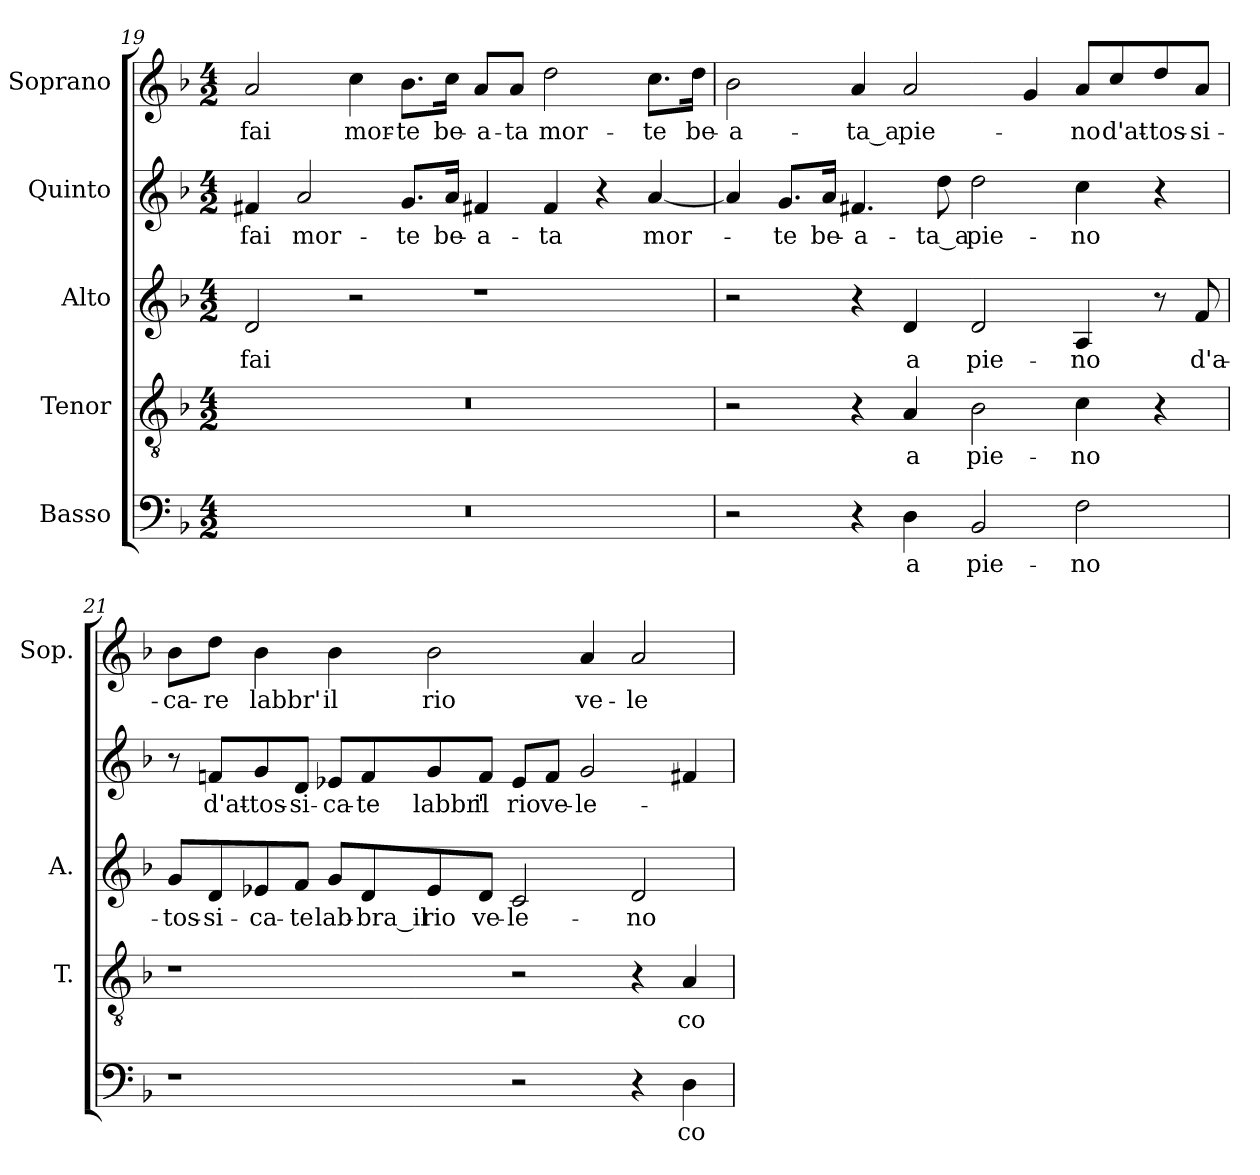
**kern	**text	**kern	**text	**kern	**text	**kern	**text	**kern	**text
*part5	*part5	*part4	*part4	*part3	*part3	*part2	*part2	*part1	*part1
*staff5	*staff5	*staff4	*staff4	*staff3	*staff3	*staff2	*staff2	*staff1	*staff1
*I"Basso	*	*I"Tenor	*	*I"Alto	*	*I"Quinto	*	*I"Soprano	*
*	*	*I'T.	*	*I'A.	*	*	*	*I'Sop.	*
*clefF4	*	*clefGv2	*	*clefG2	*	*clefG2	*	*clefG2	*
*	*	*ITrd7c12	*	*	*	*	*	*	*
*k[b-]	*	*k[b-]	*	*k[b-]	*	*k[b-]	*	*k[b-]	*
*F:	*	*F:	*	*F:	*	*F:	*	*F:	*
*M4/2	*	*M4/2	*	*M4/2	*	*M4/2	*	*M4/2	*
=19	=19	=19	=19	=19	=19	=19	=19	=19	=19
!LO:N:vis=1	!	!LO:N:vis=1	!	!	!	!	!	!	!
!	!	!	!	!	!LO:LY:b:color=#000000	!	!	!	!
!	!	!	!	!	!	!	!LO:LY:b:color=#000000	!	!
!	!	!	!	!	!	!	!	!	!LO:LY:b:color=#000000
0r	.	0r	.	2di/	fai	4f#Xi/	fai	2ai/	fai
!	!	!	!	!	!	!	!LO:LY:b:color=#000000	!	!
.	.	.	.	.	.	2ai/	mor-	.	.
!	!	!	!	!	!	!	!	!	!LO:LY:b:color=#000000
.	.	.	.	2r	.	.	.	4cci\	mor-
!	!	!	!	!	!	!	!LO:LY:b:color=#000000	!	!
!	!	!	!	!	!	!	!	!	!LO:LY:b:color=#000000
.	.	.	.	.	.	8.gi/L	-te	8.b-i\L	-te
!	!	!	!	!	!	!	!LO:LY:b:color=#000000	!	!
!	!	!	!	!	!	!	!	!	!LO:LY:b:color=#000000
.	.	.	.	.	.	16ai/Jk	be-	16cci\Jk	be-
!	!	!	!	!	!	!	!LO:LY:b:color=#000000	!	!
!	!	!	!	!	!	!	!	!	!LO:LY:b:color=#000000
.	.	.	.	1r	.	4f#Xi/	-a-	8ai/L	-a-
!	!	!	!	!	!	!	!	!	!LO:LY:b:color=#000000
.	.	.	.	.	.	.	.	8ai/J	-ta
!	!	!	!	!	!	!	!LO:LY:b:color=#000000	!	!
!	!	!	!	!	!	!	!	!	!LO:LY:b:color=#000000
.	.	.	.	.	.	4f#i/	-ta	2ddi\	mor-
.	.	.	.	.	.	4r	.	.	.
!	!	!	!	!	!	!	!LO:LY:b:color=#000000	!	!
!	!	!	!	!	!	!	!	!	!LO:LY:b:color=#000000
.	.	.	.	.	.	[<4ai/	mor-	8.cci\L	-te
!	!	!	!	!	!	!	!	!	!LO:LY:b:color=#000000
.	.	.	.	.	.	.	.	16ddi\Jk	be-
=20	=20	=20	=20	=20	=20	=20	=20	=20	=20
!	!	!	!	!	!	!	!	!	!LO:LY:b:color=#000000
2r	.	2r	.	2r	.	4ai/]	.	2b-i\	-a-
!	!	!	!	!	!	!	!LO:LY:b:color=#000000	!	!
.	.	.	.	.	.	8.gi/L	-te	.	.
!	!	!	!	!	!	!	!LO:LY:b:color=#000000	!	!
.	.	.	.	.	.	16ai/Jk	be-	.	.
!	!	!	!	!	!	!	!LO:LY:b:color=#000000	!	!
!	!	!	!	!	!	!	!	!	!LO:LY:b:color=#000000
4r	.	4r	.	4r	.	4.f#Xi/	-a-	4ai/	-ta_a
!	!LO:LY:b:color=#000000	!	!	!	!	!	!	!	!
!	!	!	!LO:LY:b:color=#000000	!	!	!	!	!	!
!	!	!	!	!	!LO:LY:b:color=#000000	!	!	!	!
!	!	!	!	!	!	!	!	!	!LO:LY:b:color=#000000
4Di\	a	4AAi/	a	4di/	a	.	.	2ai/	pie-
!	!	!	!	!	!	!	!LO:LY:b:color=#000000	!	!
.	.	.	.	.	.	8ddi\	-ta_a	.	.
!	!LO:LY:b:color=#000000	!	!	!	!	!	!	!	!
!	!	!	!LO:LY:b:color=#000000	!	!	!	!	!	!
!	!	!	!	!	!LO:LY:b:color=#000000	!	!	!	!
!	!	!	!	!	!	!	!LO:LY:b:color=#000000	!	!
2BB-i/	pie-	2BB-i\	pie-	2di/	pie-	2ddi\	pie-	.	.
.	.	.	.	.	.	.	.	4gi/	.
!	!LO:LY:b:color=#000000	!	!	!	!	!	!	!	!
!	!	!	!LO:LY:b:color=#000000	!	!	!	!	!	!
!	!	!	!	!	!LO:LY:b:color=#000000	!	!	!	!
!	!	!	!	!	!	!	!LO:LY:b:color=#000000	!	!
!	!	!	!	!	!	!	!	!	!LO:LY:b:color=#000000
2Fi\	-no	4Ci\	-no	4Ai/	-no	4cci\	-no	8ai/L	-no
!	!	!	!	!	!	!	!	!	!LO:LY:b:color=#000000
.	.	.	.	.	.	.	.	8cci/	d'at-
!	!	!	!	!	!	!	!	!	!LO:LY:b:color=#000000
.	.	4r	.	8r	.	4r	.	8ddi/	-tos-
!	!	!	!	!	!LO:LY:b:color=#000000	!	!	!	!
!	!	!	!	!	!	!	!	!	!LO:LY:b:color=#000000
.	.	.	.	8fi/	d'a-	.	.	8ai/J	-si-
!!LO:PB:g=z
=21	=21	=21	=21	=21	=21	=21	=21	=21	=21
!	!	!	!	!	!LO:LY:b:color=#000000	!	!	!	!
!	!	!	!	!	!	!	!	!	!LO:LY:b:color=#000000
1r	.	1r	.	8gi/L	-tos-	8r	.	8b-i\L	-ca-
!	!	!	!	!	!LO:LY:b:color=#000000	!	!	!	!
!	!	!	!	!	!	!	!LO:LY:b:color=#000000	!	!
!	!	!	!	!	!	!	!	!	!LO:LY:b:color=#000000
.	.	.	.	8di/	-si-	8fni/L	d'at-	8ddi\J	-re
!	!	!	!	!	!LO:LY:b:color=#000000	!	!	!	!
!	!	!	!	!	!	!	!LO:LY:b:color=#000000	!	!
!	!	!	!	!	!	!	!	!	!LO:LY:b:color=#000000
.	.	.	.	8e-Xi/	-ca-	8gi/	-tos-	4b-i\	labbr'
!	!	!	!	!	!LO:LY:b:color=#000000	!	!	!	!
!	!	!	!	!	!	!	!LO:LY:b:color=#000000	!	!
.	.	.	.	8fi/J	-te	8di/J	-si-	.	.
!	!	!	!	!	!LO:LY:b:color=#000000	!	!	!	!
!	!	!	!	!	!	!	!LO:LY:b:color=#000000	!	!
!	!	!	!	!	!	!	!	!	!LO:LY:b:color=#000000
.	.	.	.	8gi/L	lab-	8e-Xi/L	-ca-	4b-i\	il
!	!	!	!	!	!LO:LY:b:color=#000000	!	!	!	!
!	!	!	!	!	!	!	!LO:LY:b:color=#000000	!	!
.	.	.	.	8di/	-bra_il	8fi/	-te	.	.
!	!	!	!	!	!LO:LY:b:color=#000000	!	!	!	!
!	!	!	!	!	!	!	!LO:LY:b:color=#000000	!	!
!	!	!	!	!	!	!	!	!	!LO:LY:b:color=#000000
.	.	.	.	8e-i/	rio	8gi/	labbr'	2b-i\	rio
!	!	!	!	!	!LO:LY:b:color=#000000	!	!	!	!
!	!	!	!	!	!	!	!LO:LY:b:color=#000000	!	!
.	.	.	.	8di/J	ve-	8fi/J	il	.	.
!	!	!	!	!	!LO:LY:b:color=#000000	!	!	!	!
!	!	!	!	!	!	!	!LO:LY:b:color=#000000	!	!
2r	.	2r	.	2ci/	-le-	8e-i/L	rio	.	.
!	!	!	!	!	!	!	!LO:LY:b:color=#000000	!	!
.	.	.	.	.	.	8fi/J	ve-	.	.
!	!	!	!	!	!	!	!LO:LY:b:color=#000000	!	!
!	!	!	!	!	!	!	!	!	!LO:LY:b:color=#000000
.	.	.	.	.	.	2gi/	-le-	4ai/	ve-
!	!	!	!	!	!LO:LY:b:color=#000000	!	!	!	!
!	!	!	!	!	!	!	!	!	!LO:LY:b:color=#000000
4r	.	4r	.	2di/	-no	.	.	2ai/	-le-
!	!LO:LY:b:color=#000000	!	!	!	!	!	!	!	!
!	!	!	!LO:LY:b:color=#000000	!	!	!	!	!	!
4Di\	co-	4AAi/	co-	.	.	4f#Xi/	.	.	.
=	=	=	=	=	=	=	=	=	=
*-	*-	*-	*-	*-	*-	*-	*-	*-	*-
